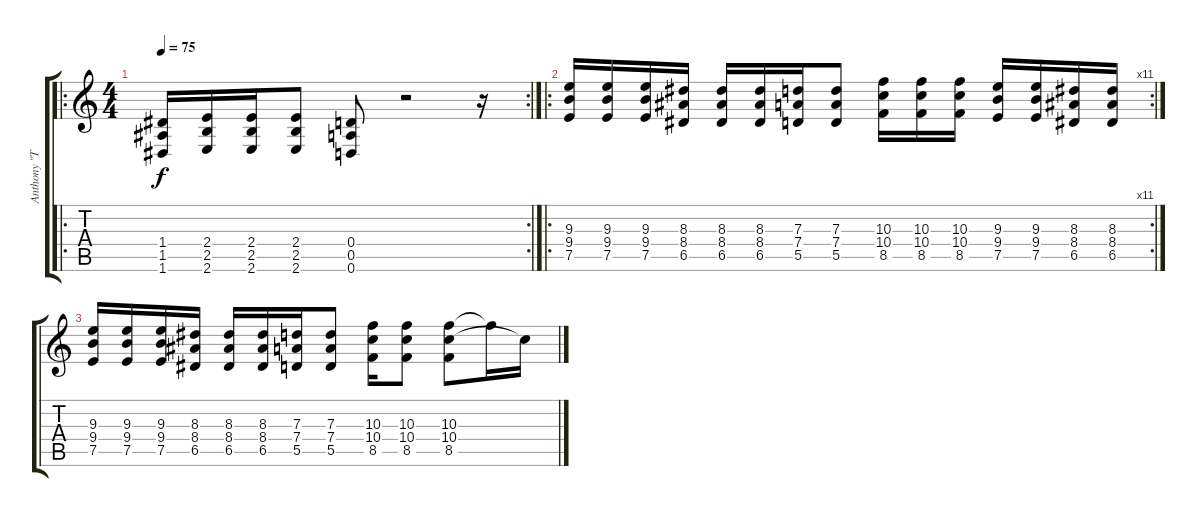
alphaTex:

\track ("Anthony \"Trouble\" Valli " "Anthony \"T") {instrument distortionguitar}
\staff {score tabs}
\tuning (E4 B3 G3 D3 A2 D2) {hide}
\ro
\rc 2
\ts (4 4)
\tempo 75
\clef g2
\ks c
(1.4 1.5 1.6).16{dy f} (2.4 2.5 2.6).16 (2.4 2.5 2.6).16 (2.4 2.5 2.6).8 (0.4 0.5 0.6).8 r.2 r.16 |
\ro
\rc 11
(9.3 9.4 7.5).16 (9.3 9.4 7.5).16 (9.3 9.4 7.5).16 (8.3 8.4 6.5).16 (8.3 8.4 6.5).16 (8.3 8.4 6.5).16 (7.3 7.4 5.5).16 (7.3 7.4 5.5).8 (10.3 10.4 8.5).16 (10.3 10.4 8.5).16 (10.3 10.4 8.5).16 (9.3 9.4 7.5).16 (9.3 9.4 7.5).16 (8.3 8.4 6.5).16 (8.3 8.4 6.5).16 |
(9.3 9.4 7.5).16 (9.3 9.4 7.5).16 (9.3 9.4 7.5).16 (8.3 8.4 6.5).16 (8.3 8.4 6.5).16 (8.3 8.4 6.5).16 (7.3 7.4 5.5).16 (7.3 7.4 5.5).8 (10.3 10.4 8.5).16 (10.3 10.4 8.5).8 (10.3 10.4 8.5).8 10.3{t}.16 10.4{t}.16
